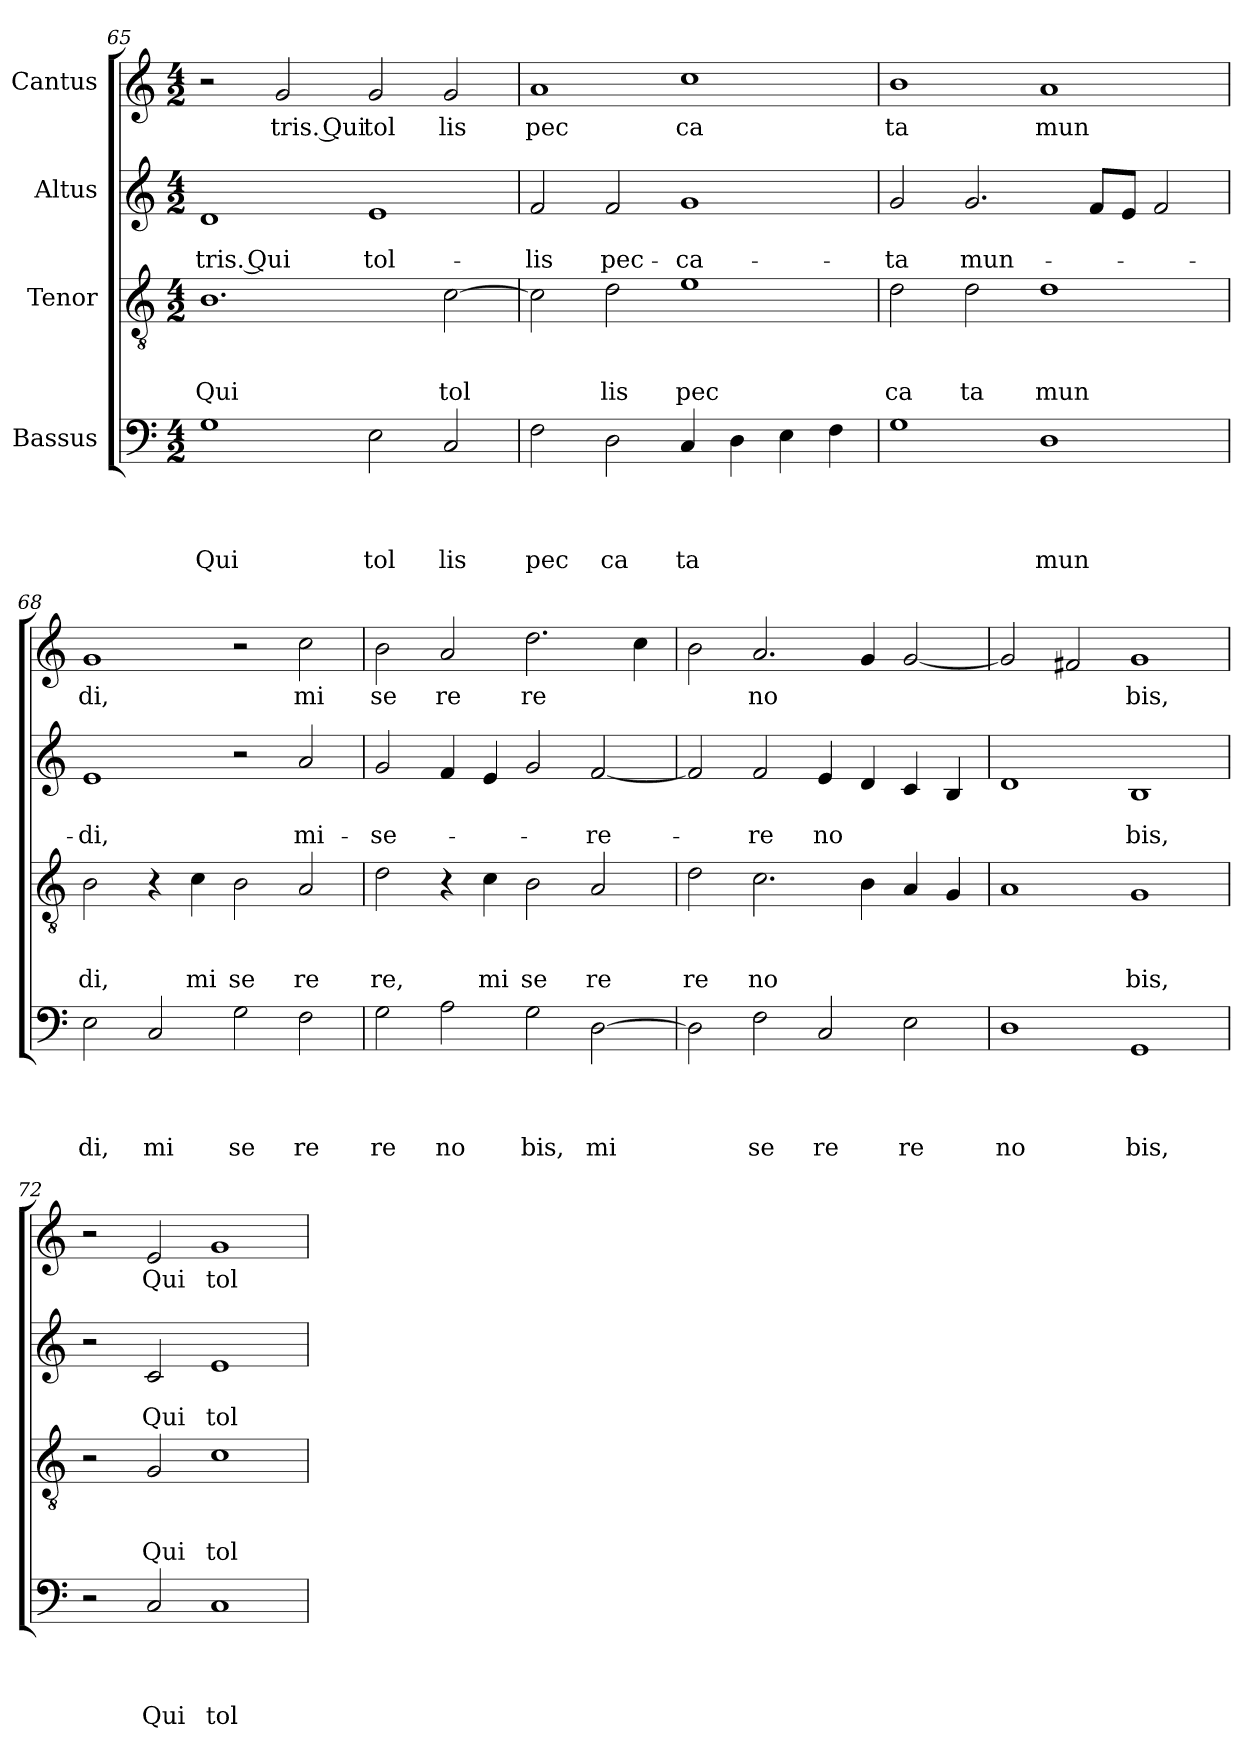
**kern	**text	**text	**text	**text	**kern	**text	**text	**text	**kern	**text	**text	**kern	**text
*part4	*part4	*part4	*part4	*part4	*part3	*part3	*part3	*part3	*part2	*part2	*part2	*part1	*part1
*staff4	*staff4	*staff4	*staff4	*staff4	*staff3	*staff3	*staff3	*staff3	*staff2	*staff2	*staff2	*staff1	*staff1
*I"Bassus	*	*	*	*	*I"Tenor	*	*	*	*I"Altus	*	*	*I"Cantus	*
*clefF4	*	*	*	*	*clefGv2	*	*	*	*clefG2	*	*	*clefG2	*
*k[]	*	*	*	*	*k[]	*	*	*	*k[]	*	*	*k[]	*
*C:	*	*	*	*	*C:	*	*	*	*C:	*	*	*C:	*
*M4/2	*	*	*	*	*M4/2	*	*	*	*M4/2	*	*	*M4/2	*
=65	=65	=65	=65	=65	=65	=65	=65	=65	=65	=65	=65	=65	=65
!	!	!	!	!LO:LY:b	!	!	!	!LO:LY:b	!	!	!LO:LY:b:rj	!	!
1G	.	.	.	Qui	1.B	.	.	-Qui	1d	.	tris. Qui	2r	.
!	!	!	!	!	!	!	!	!	!	!	!	!	!LO:LY:b:rj
.	.	.	.	.	.	.	.	.	.	.	.	2g/	-tris. Qui
!	!	!	!	!LO:LY:b	!	!	!	!	!	!	!LO:LY:b	!	!LO:LY:b
2E\	.	.	.	tol	.	.	.	.	1e	.	tol-	2g/	tol
!	!	!	!	!LO:LY:b	!	!	!	!LO:LY:b	!	!	!	!	!LO:LY:b
2C/	.	.	.	lis	[>2c\	.	.	tol	.	.	.	2g/	lis
=66	=66	=66	=66	=66	=66	=66	=66	=66	=66	=66	=66	=66	=66
!	!	!	!	!LO:LY:b	!	!	!	!	!	!	!LO:LY:b	!	!LO:LY:b
2F\	.	.	.	pec	2c\]	.	.	.	2f/	.	-lis	1a	pec
!	!	!	!	!LO:LY:b	!	!	!	!LO:LY:b	!	!	!LO:LY:b	!	!
2D\	.	.	.	ca	2d\	.	.	lis	2f/	.	pec-	.	.
!	!	!	!	!LO:LY:b	!	!	!	!LO:LY:b	!	!	!LO:LY:b	!	!LO:LY:b
4C/	.	.	.	ta	1e	.	.	pec	1g	.	-ca-	1cc	ca
4D\	.	.	.	.	.	.	.	.	.	.	.	.	.
4E\	.	.	.	.	.	.	.	.	.	.	.	.	.
4F\	.	.	.	.	.	.	.	.	.	.	.	.	.
=67	=67	=67	=67	=67	=67	=67	=67	=67	=67	=67	=67	=67	=67
!	!	!	!	!	!	!	!	!LO:LY:b	!	!	!LO:LY:b	!	!LO:LY:b
1G	.	.	.	.	2d\	.	.	ca	2g/	.	-ta	1b	ta
!	!	!	!	!	!	!	!	!LO:LY:b	!	!	!LO:LY:b	!	!
.	.	.	.	.	2d\	.	.	ta	2.g/	.	mun-	.	.
!	!	!	!	!LO:LY:b	!	!	!	!LO:LY:b	!	!	!	!	!LO:LY:b
1D	.	.	.	mun	1d	.	.	mun	.	.	.	1a	mun
.	.	.	.	.	.	.	.	.	8f/L	.	.	.	.
.	.	.	.	.	.	.	.	.	8e/J	.	.	.	.
.	.	.	.	.	.	.	.	.	2f/	.	.	.	.
=68	=68	=68	=68	=68	=68	=68	=68	=68	=68	=68	=68	=68	=68
!	!	!	!	!LO:LY:b	!	!	!	!LO:LY:b	!	!	!LO:LY:b	!	!LO:LY:b
2E\	.	.	.	di,	2B\	.	.	di,	1e	.	-di,	1g	di,
!	!	!	!	!LO:LY:b	!	!	!	!	!	!	!	!	!
2C/	.	.	.	mi	4r	.	.	.	.	.	.	.	.
!	!	!	!	!	!	!	!	!LO:LY:b	!	!	!	!	!
.	.	.	.	.	4c\	.	.	mi	.	.	.	.	.
!	!	!	!	!LO:LY:b	!	!	!	!LO:LY:b	!	!	!	!	!
2G\	.	.	.	se	2B\	.	.	se	2r	.	.	2r	.
!	!	!	!	!LO:LY:b	!	!	!	!LO:LY:b	!	!	!LO:LY:b	!	!LO:LY:b
2F\	.	.	.	re	2A/	.	.	re	2a/	.	mi-	2cc\	mi
=69	=69	=69	=69	=69	=69	=69	=69	=69	=69	=69	=69	=69	=69
!	!	!	!	!LO:LY:b	!	!	!	!LO:LY:b	!	!	!LO:LY:b	!	!LO:LY:b
2G\	.	.	.	re	2d\	.	.	re,	2g/	.	-se-	2b\	se
!	!	!	!	!LO:LY:b	!	!	!	!	!	!	!	!	!LO:LY:b
2A\	.	.	.	no	4r	.	.	.	4f/	.	.	2a/	re
!	!	!	!	!	!	!	!	!LO:LY:b	!	!	!	!	!
.	.	.	.	.	4c\	.	.	mi	4e/	.	.	.	.
!	!	!	!	!LO:LY:b	!	!	!	!LO:LY:b	!	!	!	!	!LO:LY:b
2G\	.	.	.	bis,	2B\	.	.	se	2g/	.	.	2.dd\	re
!	!	!	!	!LO:LY:b	!	!	!	!LO:LY:b	!	!	!LO:LY:b	!	!
[<2D\	.	.	.	mi	2A/	.	.	re	[<2f/	.	-re-	.	.
.	.	.	.	.	.	.	.	.	.	.	.	4cc\	.
!!LO:LB:g=z
=70	=70	=70	=70	=70	=70	=70	=70	=70	=70	=70	=70	=70	=70
!	!	!	!	!	!	!	!	!LO:LY:b	!	!	!	!	!
2D\]	.	.	.	.	2d\	.	.	re	2f/]	.	.	2b\	.
!	!	!	!	!LO:LY:b	!	!	!	!LO:LY:b	!	!	!LO:LY:b	!	!LO:LY:b
2F\	.	.	.	se	2.c\	.	.	no	2f/	.	-re	2.a/	no
!	!	!	!	!LO:LY:b	!	!	!	!	!	!	!LO:LY:b	!	!
2C/	.	.	.	re	.	.	.	.	4e/	.	no	.	.
.	.	.	.	.	4B\	.	.	.	4d/	.	.	4g/	.
!	!	!	!	!LO:LY:b	!	!	!	!	!	!	!	!	!
2E\	.	.	.	re	4A/	.	.	.	4c/	.	.	[<2g/	.
.	.	.	.	.	4G/	.	.	.	4B/	.	.	.	.
=71	=71	=71	=71	=71	=71	=71	=71	=71	=71	=71	=71	=71	=71
!	!	!	!	!LO:LY:b	!	!	!	!	!	!	!	!	!
1D	.	.	.	no	1A	.	.	.	1d	.	.	2g/]	.
.	.	.	.	.	.	.	.	.	.	.	.	2f#/	.
!	!	!	!	!LO:LY:b	!	!	!	!LO:LY:b	!	!	!LO:LY:b	!	!LO:LY:b
1GG	.	.	.	bis,	1G	.	.	bis,	1B	.	bis,	1g	bis,
=72	=72	=72	=72	=72	=72	=72	=72	=72	=72	=72	=72	=72	=72
2r	.	.	.	.	2r	.	.	.	2r	.	.	2r	.
!	!	!	!	!LO:LY:b	!	!	!	!LO:LY:b	!	!	!LO:LY:b	!	!LO:LY:b
2C/	.	.	.	Qui	2G/	.	.	Qui	2c/	.	Qui	2e/	Qui
!	!	!	!	!LO:LY:b	!	!	!	!LO:LY:b	!	!	!LO:LY:b	!	!LO:LY:b
1C	.	.	.	tol	1c	.	.	tol	1e	.	tol	1g	tol
=	=	=	=	=	=	=	=	=	=	=	=	=	=
*-	*-	*-	*-	*-	*-	*-	*-	*-	*-	*-	*-	*-	*-
